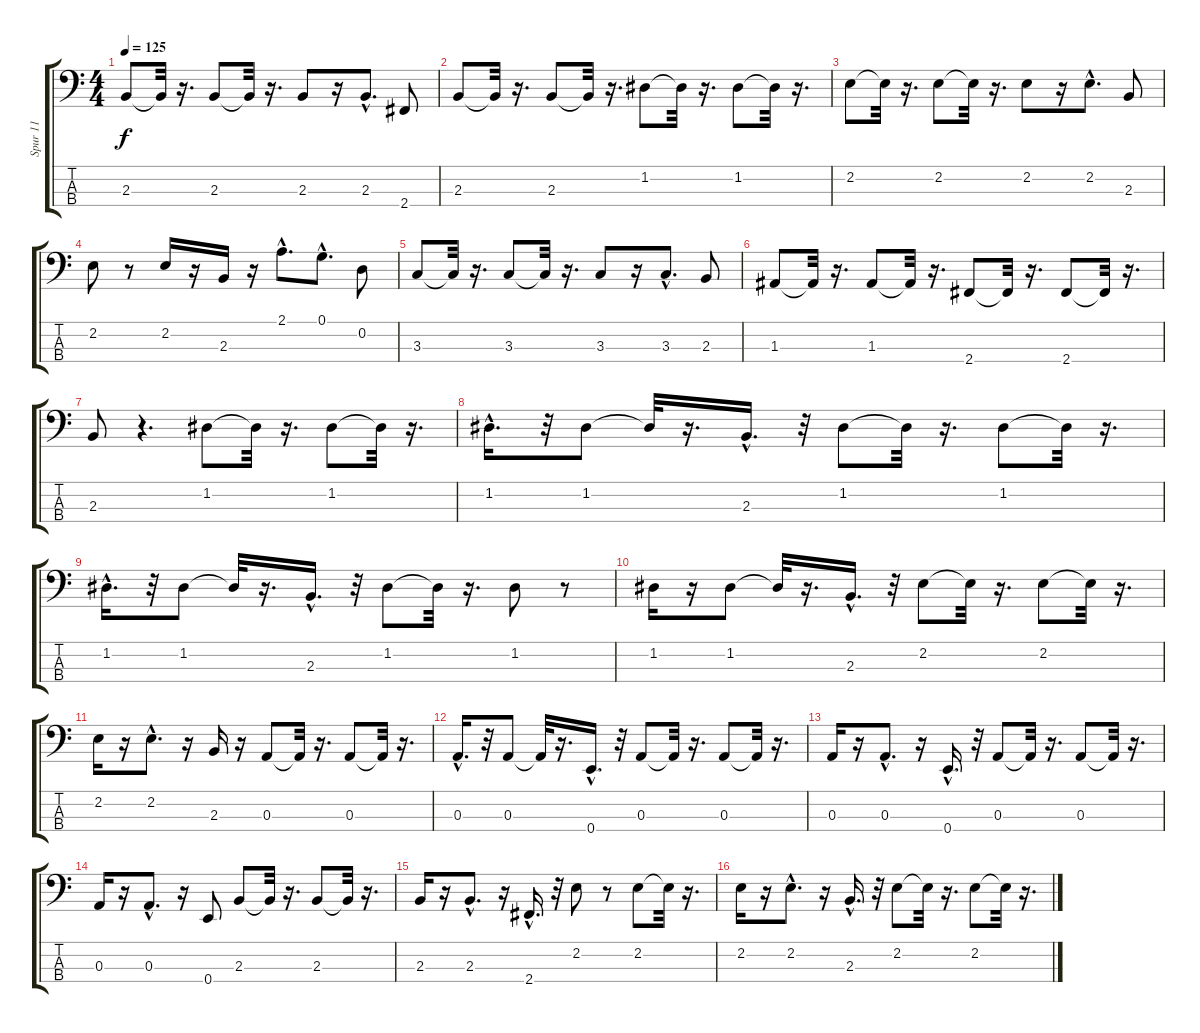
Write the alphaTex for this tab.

\track ("Spur 11" "Spur 11") {instrument electricbassfinger}
\staff {score tabs}
\tuning (G2 D2 A1 E1) {hide}
\ts (4 4)
\tempo 125
\clef f4
\ks c
2.3.8{dy f} 2.3{t}.32 r.16{d} 2.3.8 2.3{t}.32 r.16{d} 2.3.8 r.16 2.3{hac}.8{d} 2.4.8 |
2.3.8 2.3{t}.32 r.16{d} 2.3.8 2.3{t}.32 r.16{d} 1.2.8 1.2{t}.32 r.16{d} 1.2.8 1.2{t}.32 r.16{d} |
2.2.8 2.2{t}.32 r.16{d} 2.2.8 2.2{t}.32 r.16{d} 2.2.8 r.16 2.2{hac}.8{d} 2.3.8 |
2.2.8 r.8 2.2.16 r.16 2.3.16 r.16 2.1{hac}.8{d} 0.1{hac}.8{d} 0.2.8 |
3.3.8 3.3{t}.32 r.16{d} 3.3.8 3.3{t}.32 r.16{d} 3.3.8 r.16 3.3{hac}.8{d} 2.3.8 |
1.3.8 1.3{t}.32 r.16{d} 1.3.8 1.3{t}.32 r.16{d} 2.4.8 2.4{t}.32 r.16{d} 2.4.8 2.4{t}.32 r.16{d} |
2.3.8 r.4{d} 1.2.8 1.2{t}.32 r.16{d} 1.2.8 1.2{t}.32 r.16{d} |
1.2{hac}.16{d} r.32 1.2.8 1.2{t}.32 r.16{d} 2.3{hac}.16{d} r.32 1.2.8 1.2{t}.32 r.16{d} 1.2.8 1.2{t}.32 r.16{d} |
1.2{hac}.16{d} r.32 1.2.8 1.2{t}.32 r.16{d} 2.3{hac}.16{d} r.32 1.2.8 1.2{t}.32 r.16{d} 1.2.8 r.8 |
1.2.16 r.16 1.2.8 1.2{t}.32 r.16{d} 2.3{hac}.16{d} r.32 2.2.8 2.2{t}.32 r.16{d} 2.2.8 2.2{t}.32 r.16{d} |
2.2.16 r.16 2.2{hac}.8{d} r.16 2.3.16 r.16 0.3.8 0.3{t}.32 r.16{d} 0.3.8 0.3{t}.32 r.16{d} |
0.3{hac}.16{d} r.32 0.3.8 0.3{t}.32 r.16{d} 0.4{hac}.16{d} r.32 0.3.8 0.3{t}.32 r.16{d} 0.3.8 0.3{t}.32 r.16{d} |
0.3.16 r.16 0.3{hac}.8{d} r.16 0.4{hac}.16{d} r.32 0.3.8 0.3{t}.32 r.16{d} 0.3.8 0.3{t}.32 r.16{d} |
0.3.16 r.16 0.3{hac}.8{d} r.16 0.4.8 2.3.8 2.3{t}.32 r.16{d} 2.3.8 2.3{t}.32 r.16{d} |
2.3.16 r.16 2.3{hac}.8{d} r.16 2.4{hac}.16{d} r.32 2.2.8 r.8 2.2.8 2.2{t}.32 r.16{d} |
2.2.16 r.16 2.2{hac}.8{d} r.16 2.3{hac}.16{d} r.32 2.2.8 2.2{t}.32 r.16{d} 2.2.8 2.2{t}.32 r.16{d}
